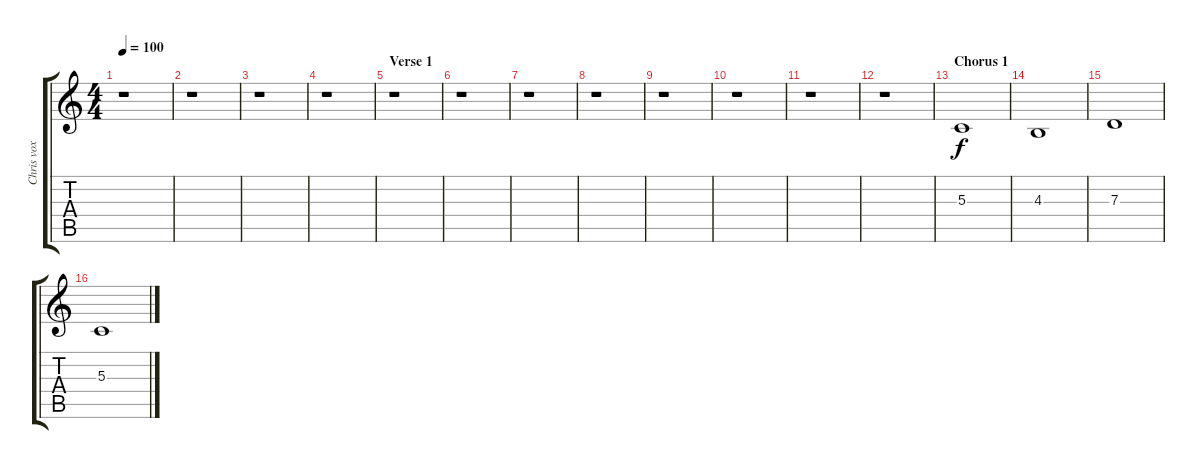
\track ("Chris vox" "Chris vox") {instrument choiraahs}
\staff {score tabs}
\tuning (E4 B3 G3 D3 A2 E2) {hide}
\ts (4 4)
\tempo 100
\clef g2
\ks c
r.1{dy f} |
r.1 |
r.1 |
r.1 |
\section ("" "Verse 1")
r.1 |
r.1 |
r.1 |
r.1 |
r.1 |
r.1 |
r.1 |
r.1 |
\section ("" "Chorus 1")
5.3.1 |
4.3.1 |
7.3.1 |
5.3.1
